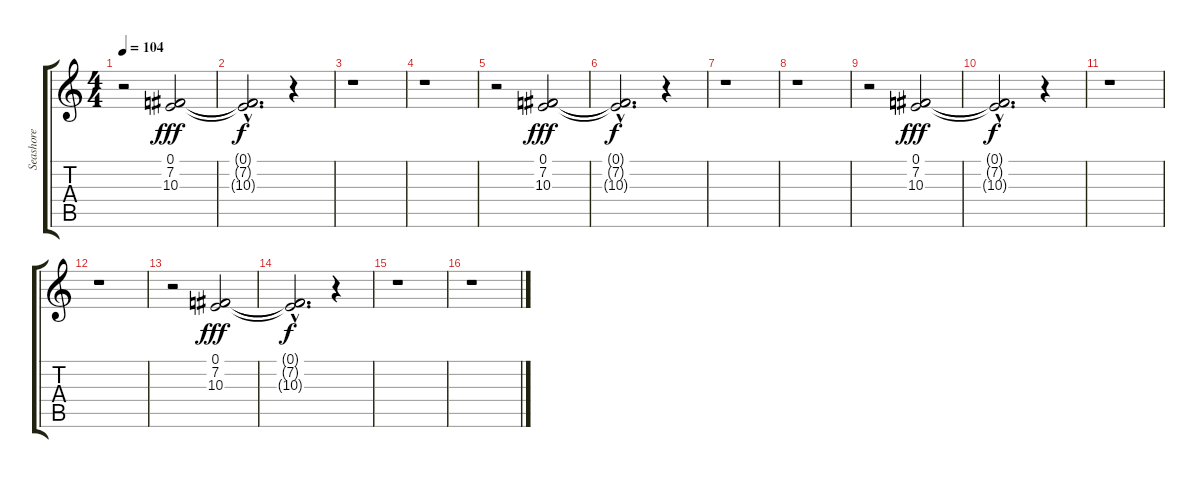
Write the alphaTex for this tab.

\track ("Seashore" "Seashore") {instrument seashore}
\staff {score tabs}
\tuning (E4 B3 G3 D3 A2 E2) {hide}
\ts (4 4)
\tempo 104
\clef g2
\ks c
r.2{dy f} (0.1 7.2 10.3).2{dy fff volume 12} |
(0.1{hac t} 7.2{hac t} 10.3{hac t}).2{d dy f} r.4 |
r.1 |
r.1 |
r.2 (0.1 7.2 10.3).2{dy fff volume 12} |
(0.1{hac t} 7.2{hac t} 10.3{hac t}).2{d dy f} r.4 |
r.1 |
r.1 |
r.2 (0.1 7.2 10.3).2{dy fff volume 12} |
(0.1{hac t} 7.2{hac t} 10.3{hac t}).2{d dy f} r.4 |
r.1 |
r.1 |
r.2 (0.1 7.2 10.3).2{dy fff volume 12} |
(0.1{hac t} 7.2{hac t} 10.3{hac t}).2{d dy f} r.4 |
r.1 |
r.1
